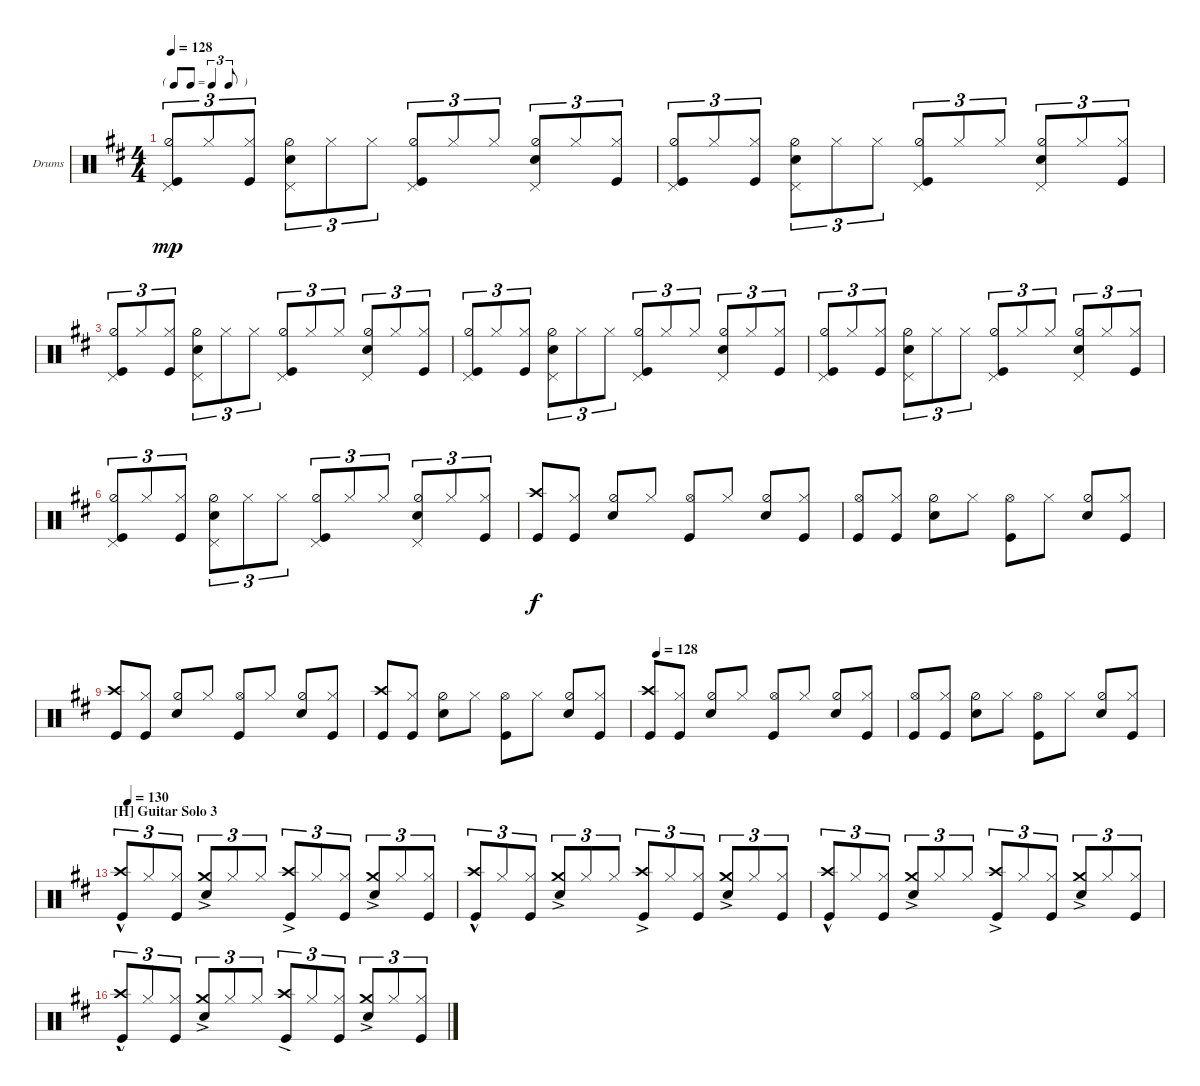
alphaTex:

\bracketExtendMode nobrackets
\firstSystemTrackNameOrientation horizontal
\otherSystemsTrackNameOrientation horizontal
\defaultBarNumberDisplay FirstOfSystem
\track ("Drumkit" "Drums") {instrument percussion}
\staff {score}
\articulation defaults
\ts (4 4)
\tf triplet8th
\tempo 128
\clef neutral
\scale
0.25
\ks d
("Kick (hit)" "Hi-Hat (half)" "Pedal Hi-Hat (hit)").8{tu (3 2) dy mp beam invert} "Hi-Hat (closed)".8{tu (3 2)} ("Kick (hit)" "Hi-Hat (closed)").8{tu (3 2)} ("Snare (hit) 2" "Hi-Hat (half)" "Pedal Hi-Hat (hit)").8{tu (3 2)} "Hi-Hat (closed)".8{tu (3 2)} "Hi-Hat (closed)".8{tu (3 2)} ("Hi-Hat (half)" "Kick (hit)" "Pedal Hi-Hat (hit)").8{tu (3 2)} "Hi-Hat (closed)".8{tu (3 2)} "Hi-Hat (closed)".8{tu (3 2)} ("Hi-Hat (half)" "Snare (hit) 2" "Pedal Hi-Hat (hit)").8{tu (3 2) beam invert} "Hi-Hat (closed)".8{tu (3 2)} ("Hi-Hat (closed)" "Kick (hit)").8{tu (3 2)} |
\scale
0.25 ("Kick (hit)" "Hi-Hat (half)" "Pedal Hi-Hat (hit)").8{tu (3 2) beam invert} "Hi-Hat (closed)".8{tu (3 2)} ("Kick (hit)" "Hi-Hat (closed)").8{tu (3 2)} ("Snare (hit) 2" "Hi-Hat (half)" "Pedal Hi-Hat (hit)").8{tu (3 2)} "Hi-Hat (closed)".8{tu (3 2)} "Hi-Hat (closed)".8{tu (3 2)} ("Hi-Hat (half)" "Kick (hit)" "Pedal Hi-Hat (hit)").8{tu (3 2)} "Hi-Hat (closed)".8{tu (3 2)} "Hi-Hat (closed)".8{tu (3 2)} ("Hi-Hat (half)" "Snare (hit) 2" "Pedal Hi-Hat (hit)").8{tu (3 2) beam invert} "Hi-Hat (closed)".8{tu (3 2)} ("Hi-Hat (closed)" "Kick (hit)").8{tu (3 2)} |
\scale
0.25 ("Kick (hit)" "Hi-Hat (half)" "Pedal Hi-Hat (hit)").8{tu (3 2) beam invert} "Hi-Hat (closed)".8{tu (3 2)} ("Kick (hit)" "Hi-Hat (closed)").8{tu (3 2)} ("Snare (hit) 2" "Hi-Hat (half)" "Pedal Hi-Hat (hit)").8{tu (3 2)} "Hi-Hat (closed)".8{tu (3 2)} "Hi-Hat (closed)".8{tu (3 2)} ("Hi-Hat (half)" "Kick (hit)" "Pedal Hi-Hat (hit)").8{tu (3 2)} "Hi-Hat (closed)".8{tu (3 2)} "Hi-Hat (closed)".8{tu (3 2)} ("Hi-Hat (half)" "Snare (hit) 2" "Pedal Hi-Hat (hit)").8{tu (3 2) beam invert} "Hi-Hat (closed)".8{tu (3 2)} ("Hi-Hat (closed)" "Kick (hit)").8{tu (3 2)} |
\scale
0.25 ("Kick (hit)" "Hi-Hat (half)" "Pedal Hi-Hat (hit)").8{tu (3 2) beam invert} "Hi-Hat (closed)".8{tu (3 2)} ("Kick (hit)" "Hi-Hat (closed)").8{tu (3 2)} ("Snare (hit) 2" "Hi-Hat (half)" "Pedal Hi-Hat (hit)").8{tu (3 2)} "Hi-Hat (closed)".8{tu (3 2)} "Hi-Hat (closed)".8{tu (3 2)} ("Hi-Hat (half)" "Kick (hit)" "Pedal Hi-Hat (hit)").8{tu (3 2)} "Hi-Hat (closed)".8{tu (3 2)} "Hi-Hat (closed)".8{tu (3 2)} ("Hi-Hat (half)" "Snare (hit) 2" "Pedal Hi-Hat (hit)").8{tu (3 2) beam invert} "Hi-Hat (closed)".8{tu (3 2)} ("Hi-Hat (closed)" "Kick (hit)").8{tu (3 2)} |
\scale
0.25 ("Kick (hit)" "Hi-Hat (half)" "Pedal Hi-Hat (hit)").8{tu (3 2) beam invert} "Hi-Hat (closed)".8{tu (3 2)} ("Kick (hit)" "Hi-Hat (closed)").8{tu (3 2)} ("Snare (hit) 2" "Hi-Hat (half)" "Pedal Hi-Hat (hit)").8{tu (3 2)} "Hi-Hat (closed)".8{tu (3 2)} "Hi-Hat (closed)".8{tu (3 2)} ("Hi-Hat (half)" "Kick (hit)" "Pedal Hi-Hat (hit)").8{tu (3 2)} "Hi-Hat (closed)".8{tu (3 2)} "Hi-Hat (closed)".8{tu (3 2)} ("Hi-Hat (half)" "Snare (hit) 2" "Pedal Hi-Hat (hit)").8{tu (3 2) beam invert} "Hi-Hat (closed)".8{tu (3 2)} ("Hi-Hat (closed)" "Kick (hit)").8{tu (3 2)} |
\scale
0.25 ("Kick (hit)" "Hi-Hat (half)" "Pedal Hi-Hat (hit)").8{tu (3 2) beam invert} "Hi-Hat (closed)".8{tu (3 2)} ("Kick (hit)" "Hi-Hat (closed)").8{tu (3 2)} ("Snare (hit) 2" "Hi-Hat (half)" "Pedal Hi-Hat (hit)").8{tu (3 2)} "Hi-Hat (closed)".8{tu (3 2)} "Hi-Hat (closed)".8{tu (3 2)} ("Hi-Hat (half)" "Kick (hit)" "Pedal Hi-Hat (hit)").8{tu (3 2)} "Hi-Hat (closed)".8{tu (3 2)} "Hi-Hat (closed)".8{tu (3 2)} ("Hi-Hat (half)" "Snare (hit) 2" "Pedal Hi-Hat (hit)").8{tu (3 2) beam invert} "Hi-Hat (closed)".8{tu (3 2)} ("Hi-Hat (closed)" "Kick (hit)").8{tu (3 2)} |
\scale
0.25 ("Kick (hit)" "Crash high (hit)").8{dy f beam invert} ("Hi-Hat (closed)" "Kick (hit)").8 ("Snare (hit) 2" "Hi-Hat (half)").8{beam invert} "Hi-Hat (closed)".8{beam invert} ("Kick (hit)" "Hi-Hat (open)").8{beam invert} "Hi-Hat (closed)".8{beam invert} ("Snare (hit) 2" "Hi-Hat (half)").8{beam invert} ("Hi-Hat (closed)" "Kick (hit)").8 |
\scale
0.25 ("Kick (hit)" "Hi-Hat (open)").8{beam invert} ("Hi-Hat (closed)" "Kick (hit)").8 ("Snare (hit) 2" "Hi-Hat (half)").8 "Hi-Hat (closed)".8 ("Kick (hit)" "Hi-Hat (open)").8 "Hi-Hat (closed)".8 ("Snare (hit) 2" "Hi-Hat (half)").8 ("Hi-Hat (closed)" "Kick (hit)").8{beam invert} |
\scale
0.238806 ("Kick (hit)" "Crash high (hit)").8{beam invert} ("Hi-Hat (closed)" "Kick (hit)").8 ("Snare (hit) 2" "Hi-Hat (half)").8{beam invert} "Hi-Hat (closed)".8{beam invert} ("Kick (hit)" "Hi-Hat (open)").8{beam invert} "Hi-Hat (closed)".8{beam invert} ("Snare (hit) 2" "Hi-Hat (half)").8{beam invert} ("Hi-Hat (closed)" "Kick (hit)").8 |
\scale
0.261194 ("Kick (hit)" "Crash high (hit)").8{beam invert} ("Hi-Hat (closed)" "Kick (hit)").8 ("Snare (hit) 2" "Hi-Hat (half)").8 "Hi-Hat (closed)".8 ("Kick (hit)" "Hi-Hat (open)").8 "Hi-Hat (closed)".8 ("Snare (hit) 2" "Hi-Hat (half)").8 ("Hi-Hat (closed)" "Kick (hit)").8{beam invert} |
\tempo (128 0.0375)
\scale
0.261194 ("Kick (hit)" "Crash high (hit)").8{beam invert} ("Hi-Hat (closed)" "Kick (hit)").8 ("Snare (hit) 2" "Hi-Hat (half)").8{beam invert} "Hi-Hat (closed)".8{beam invert} ("Kick (hit)" "Hi-Hat (open)").8{beam invert} "Hi-Hat (closed)".8{beam invert} ("Snare (hit) 2" "Hi-Hat (half)").8{beam invert} ("Hi-Hat (closed)" "Kick (hit)").8 |
\scale
0.238806 ("Kick (hit)" "Hi-Hat (open)").8{beam invert} ("Hi-Hat (closed)" "Kick (hit)").8 ("Snare (hit) 2" "Hi-Hat (half)").8 "Hi-Hat (closed)".8 ("Kick (hit)" "Hi-Hat (open)").8 "Hi-Hat (closed)".8 ("Snare (hit) 2" "Hi-Hat (half)").8 ("Hi-Hat (closed)" "Kick (hit)").8{beam invert} |
\section ("H" "Guitar Solo 3")
\tempo (130 0.025)
\scale
0.255848 ("Kick (hit)" "Crash high (hit)"{hac}).8{tu (3 2) beam invert} "Hi-Hat (closed)".8{tu (3 2)} ("Kick (hit)" "Hi-Hat (closed)").8{tu (3 2)} ("Snare (hit) 2" "Crash medium (hit)"{ac}).8{tu (3 2)} "Hi-Hat (closed)".8{tu (3 2)} "Hi-Hat (closed)".8{tu (3 2)} ("Kick (hit)" "Crash high (hit)"{ac}).8{tu (3 2) beam invert} "Hi-Hat (closed)".8{tu (3 2)} ("Hi-Hat (closed)" "Kick (hit)").8{tu (3 2)} ("Snare (hit) 2" "Crash medium (hit)"{ac}).8{tu (3 2) beam invert} "Hi-Hat (closed)".8{tu (3 2)} ("Hi-Hat (closed)" "Kick (hit)").8{tu (3 2)} |
\scale
0.244152 ("Kick (hit)" "Crash high (hit)"{hac}).8{tu (3 2) beam invert} "Hi-Hat (closed)".8{tu (3 2)} ("Kick (hit)" "Hi-Hat (closed)").8{tu (3 2)} ("Snare (hit) 2" "Crash medium (hit)"{ac}).8{tu (3 2)} "Hi-Hat (closed)".8{tu (3 2)} "Hi-Hat (closed)".8{tu (3 2)} ("Kick (hit)" "Crash high (hit)"{ac}).8{tu (3 2) beam invert} "Hi-Hat (closed)".8{tu (3 2)} ("Hi-Hat (closed)" "Kick (hit)").8{tu (3 2)} ("Snare (hit) 2" "Crash medium (hit)"{ac}).8{tu (3 2) beam invert} "Hi-Hat (closed)".8{tu (3 2)} ("Hi-Hat (closed)" "Kick (hit)").8{tu (3 2)} |
\scale
0.255848 ("Kick (hit)" "Crash high (hit)"{hac}).8{tu (3 2) beam invert} "Hi-Hat (closed)".8{tu (3 2)} ("Kick (hit)" "Hi-Hat (closed)").8{tu (3 2)} ("Snare (hit) 2" "Crash medium (hit)"{ac}).8{tu (3 2)} "Hi-Hat (closed)".8{tu (3 2)} "Hi-Hat (closed)".8{tu (3 2)} ("Kick (hit)" "Crash high (hit)"{ac}).8{tu (3 2) beam invert} "Hi-Hat (closed)".8{tu (3 2)} ("Hi-Hat (closed)" "Kick (hit)").8{tu (3 2)} ("Snare (hit) 2" "Crash medium (hit)"{ac}).8{tu (3 2) beam invert} "Hi-Hat (closed)".8{tu (3 2)} ("Hi-Hat (closed)" "Kick (hit)").8{tu (3 2)} |
\scale
0.244152 ("Kick (hit)" "Crash high (hit)"{hac}).8{tu (3 2) beam invert} "Hi-Hat (closed)".8{tu (3 2)} ("Kick (hit)" "Hi-Hat (closed)").8{tu (3 2)} ("Snare (hit) 2" "Crash medium (hit)"{ac}).8{tu (3 2)} "Hi-Hat (closed)".8{tu (3 2)} "Hi-Hat (closed)".8{tu (3 2)} ("Kick (hit)" "Crash high (hit)"{ac}).8{tu (3 2) beam invert} "Hi-Hat (closed)".8{tu (3 2)} ("Hi-Hat (closed)" "Kick (hit)").8{tu (3 2)} ("Snare (hit) 2" "Crash medium (hit)"{ac}).8{tu (3 2) beam invert} "Hi-Hat (closed)".8{tu (3 2)} ("Hi-Hat (closed)" "Kick (hit)").8{tu (3 2)}
